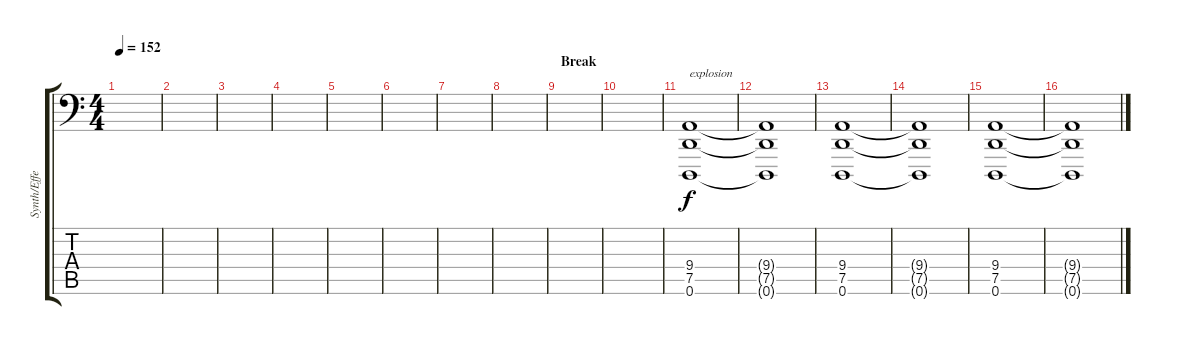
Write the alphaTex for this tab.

\track ("Synth/Effects" "Synth/Effe") {instrument stringensemble1}
\staff {score tabs}
\tuning (D3 A2 F2 C2 G1 D1) {hide}
\ts (4 4)
\tempo 152
\clef f4
\ks c
|
|
|
|
|
|
|
|
\section ("" "Break")
|
|
(9.4 7.5 0.6).1{txt "explosion" instrument gunshot} |
(9.4{t} 7.5{t} 0.6{t}).1 |
(9.4 7.5 0.6).1 |
(9.4{t} 7.5{t} 0.6{t}).1 |
(9.4 7.5 0.6).1 |
(9.4{t} 7.5{t} 0.6{t}).1
